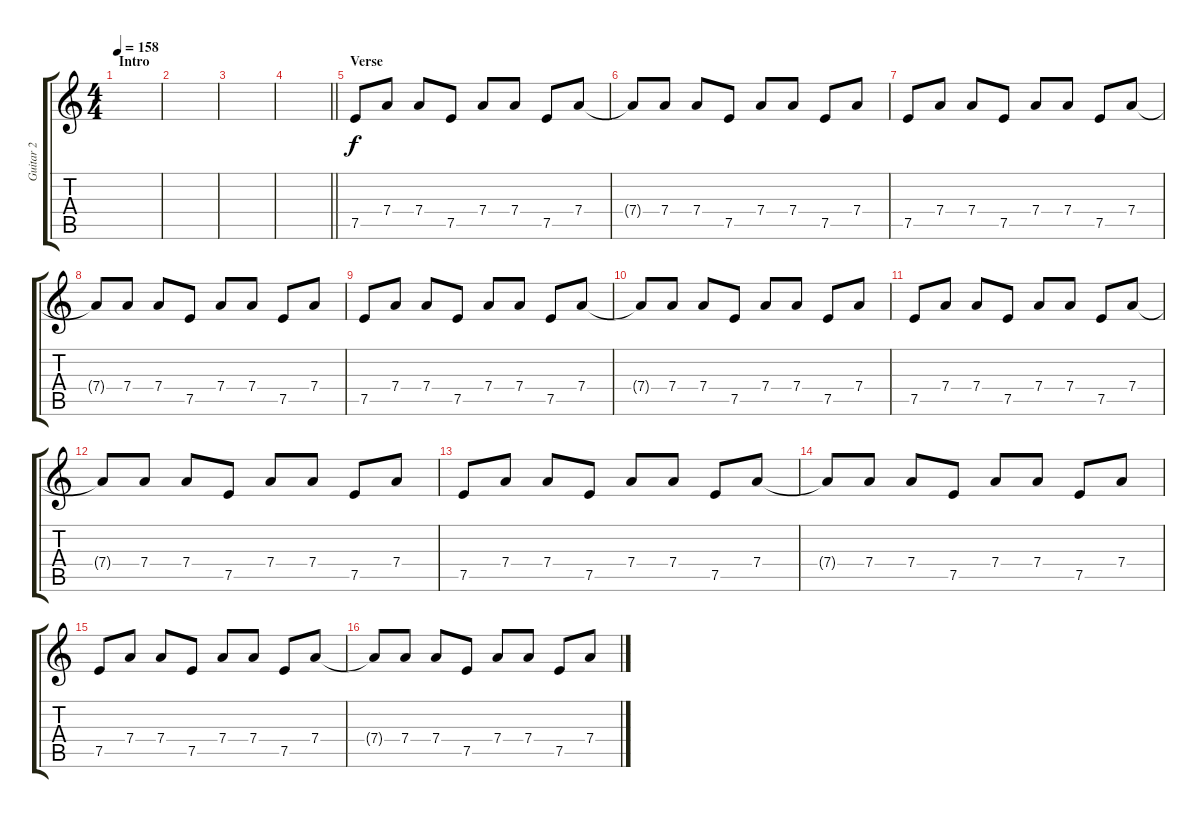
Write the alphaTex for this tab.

\track ("Guitar 2" "Guitar 2") {instrument distortionguitar}
\staff {score tabs}
\tuning (E4 B3 G3 D3 A2 E2) {hide}
\ts (4 4)
\section ("" "Intro")
\tempo 158
\clef g2
\ks c
|
|
|
\barLineRight lightlight
|
\section ("" "Verse")
7.5.8 7.4.8 7.4.8 7.5.8 7.4.8 7.4.8 7.5.8 7.4.8 |
7.4{t}.8 7.4.8 7.4.8 7.5.8 7.4.8 7.4.8 7.5.8 7.4.8 |
7.5.8 7.4.8 7.4.8 7.5.8 7.4.8 7.4.8 7.5.8 7.4.8 |
7.4{t}.8 7.4.8 7.4.8 7.5.8 7.4.8 7.4.8 7.5.8 7.4.8 |
7.5.8 7.4.8 7.4.8 7.5.8 7.4.8 7.4.8 7.5.8 7.4.8 |
7.4{t}.8 7.4.8 7.4.8 7.5.8 7.4.8 7.4.8 7.5.8 7.4.8 |
7.5.8 7.4.8 7.4.8 7.5.8 7.4.8 7.4.8 7.5.8 7.4.8 |
7.4{t}.8 7.4.8 7.4.8 7.5.8 7.4.8 7.4.8 7.5.8 7.4.8 |
7.5.8 7.4.8 7.4.8 7.5.8 7.4.8 7.4.8 7.5.8 7.4.8 |
7.4{t}.8 7.4.8 7.4.8 7.5.8 7.4.8 7.4.8 7.5.8 7.4.8 |
7.5.8 7.4.8 7.4.8 7.5.8 7.4.8 7.4.8 7.5.8 7.4.8 |
7.4{t}.8 7.4.8 7.4.8 7.5.8 7.4.8 7.4.8 7.5.8 7.4.8
